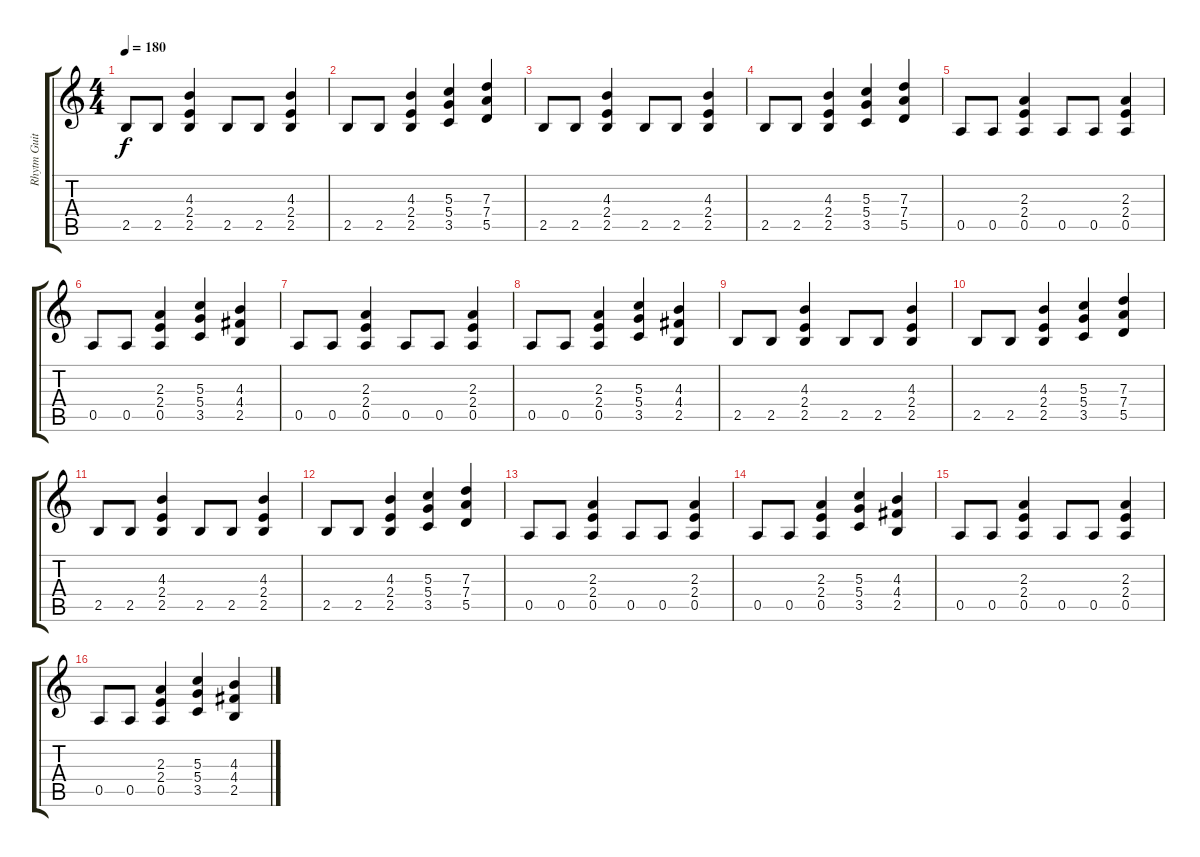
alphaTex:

\track ("Rhytm Guitar" "Rhytm Guit") {instrument distortionguitar}
\staff {score tabs}
\tuning (E4 B3 G3 D3 A2 E2) {hide}
\ts (4 4)
\tempo 180
\clef g2
\ks c
2.5.8{dy f} 2.5.8 (4.3 2.4 2.5).4 2.5.8 2.5.8 (4.3 2.4 2.5).4 |
2.5.8 2.5.8 (4.3 2.4 2.5).4 (5.3 5.4 3.5).4 (7.3 7.4 5.5).4 |
2.5.8 2.5.8 (4.3 2.4 2.5).4 2.5.8 2.5.8 (4.3 2.4 2.5).4 |
2.5.8 2.5.8 (4.3 2.4 2.5).4 (5.3 5.4 3.5).4 (7.3 7.4 5.5).4 |
0.5.8 0.5.8 (2.3 2.4 0.5).4 0.5.8 0.5.8 (2.3 2.4 0.5).4 |
0.5.8 0.5.8 (2.3 2.4 0.5).4 (5.3 5.4 3.5).4 (4.3 4.4 2.5).4 |
0.5.8 0.5.8 (2.3 2.4 0.5).4 0.5.8 0.5.8 (2.3 2.4 0.5).4 |
0.5.8 0.5.8 (2.3 2.4 0.5).4 (5.3 5.4 3.5).4 (4.3 4.4 2.5).4 |
2.5.8 2.5.8 (4.3 2.4 2.5).4 2.5.8 2.5.8 (4.3 2.4 2.5).4 |
2.5.8 2.5.8 (4.3 2.4 2.5).4 (5.3 5.4 3.5).4 (7.3 7.4 5.5).4 |
2.5.8 2.5.8 (4.3 2.4 2.5).4 2.5.8 2.5.8 (4.3 2.4 2.5).4 |
2.5.8 2.5.8 (4.3 2.4 2.5).4 (5.3 5.4 3.5).4 (7.3 7.4 5.5).4 |
0.5.8 0.5.8 (2.3 2.4 0.5).4 0.5.8 0.5.8 (2.3 2.4 0.5).4 |
0.5.8 0.5.8 (2.3 2.4 0.5).4 (5.3 5.4 3.5).4 (4.3 4.4 2.5).4 |
0.5.8 0.5.8 (2.3 2.4 0.5).4 0.5.8 0.5.8 (2.3 2.4 0.5).4 |
0.5.8 0.5.8 (2.3 2.4 0.5).4 (5.3 5.4 3.5).4 (4.3 4.4 2.5).4
